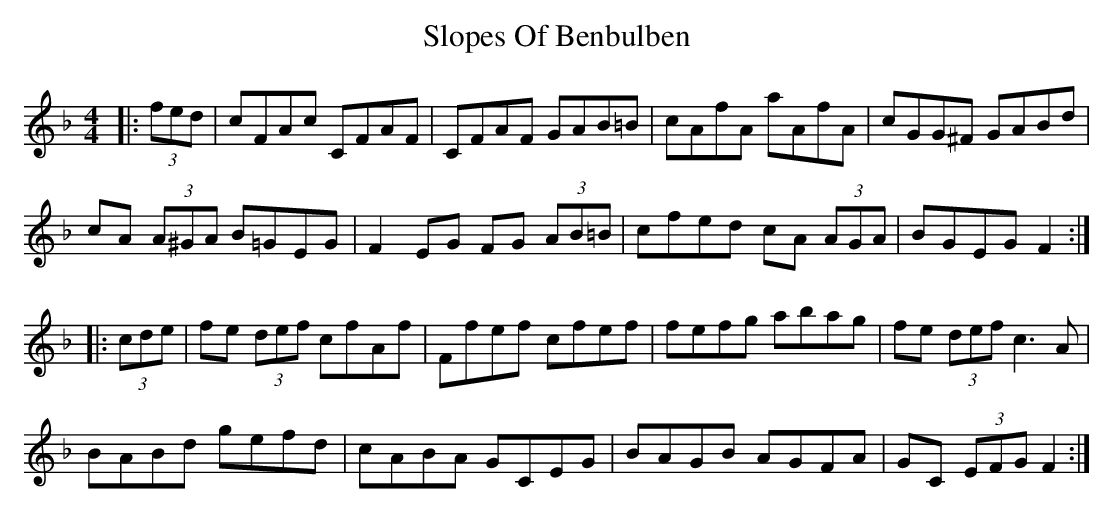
X:1
T: Slopes Of Benbulben
M: 4/4
L: 1/8
K: Fmaj
|:(3fed|cFAc CFAF|CFAF GAB=B|cAfA aAfA|cGG^F GABd|
cA (3A^GA B=GEG|F2 EG FG (3AB=B|cfed cA (3AGA|BGEG F2:|
|:(3cde|fe (3def cfAf|Ffef cfef|fefg abag|fe (3def c3 A|
BABd gefd|cABA GCEG|BAGB AGFA|GC (3EFG F2:|
